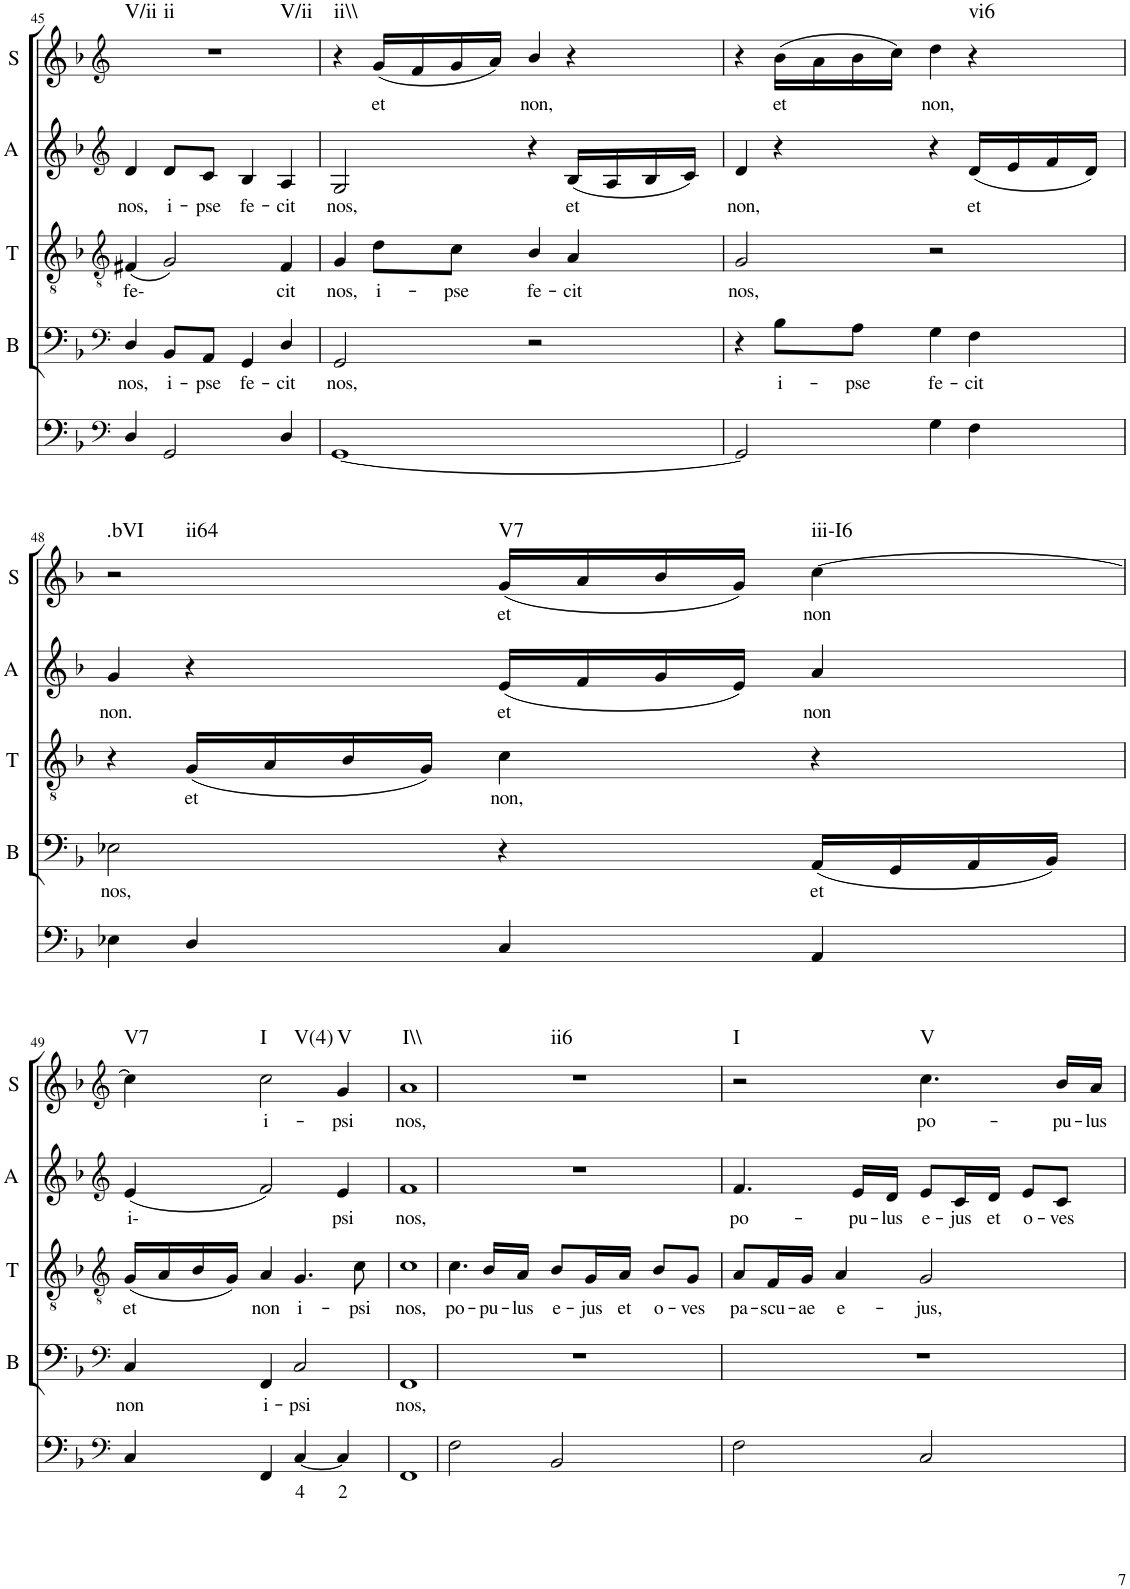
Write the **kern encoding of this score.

**kern	**text	**kern	**text	**kern	**text	**kern	**text	**kern	**text	**harte
*part5	*part5	*part4	*part4	*part3	*part3	*part2	*part2	*part1	*part1	*part1
*staff5	*staff5	*staff4	*staff4	*staff3	*staff3	*staff2	*staff2	*staff1	*staff1	*
*I"Continuo	*	*I"Bass	*	*I"Tenor	*	*I"Alto	*	*I"Soprano	*	*
*	*	*I'B	*	*I'T	*	*I'A	*	*I'S	*	*
!!LO:PB:g=z
*clefF4	*	*clefF4	*	*clefGv2	*	*clefG2	*	*clefG2	*	*
*k[b-]	*	*k[b-]	*	*k[b-]	*	*k[b-]	*	*k[b-]	*	*
*	*	*	*	*M4/4	*	*M4/4	*	*M4/4	*	*
=45	=45	=45	=45	=45	=45	=45	=45	=45	=45	=45
!	!	!	!LO:LY:b	!	!LO:LY:b	!	!LO:LY:b	!	!	!LO:H:n=1:kt=V/ii
!	!	!	!	!	!	!	!	!	!	!LO:H:n=2:kt=ii
!	!	!	!	!	!	!	!	!	!	!LO:H:n=3:kt=V/ii
4D/	.	4D/	nos,	(4F#X/	fe-	4d/	nos,	1r	.	N N N
!	!	!	!LO:LY:b	!	!	!	!LO:LY:b	!	!	!
2GG/	.	8BB-/L	i-	2G/)	.	8d/L	i-	.	.	.
!	!	!	!LO:LY:b	!	!	!	!LO:LY:b	!	!	!
.	.	8AA/J	pse	.	.	8c/J	pse	.	.	.
!	!	!	!LO:LY:b	!	!	!	!LO:LY:b	!	!	!
.	.	4GG/	fe-	.	.	4B-/	fe-	.	.	.
!	!	!	!LO:LY:b	!	!LO:LY:b	!	!LO:LY:b	!	!	!
4D/	.	4D/	cit	4F#/	cit	4A/	cit	.	.	.
=46	=46	=46	=46	=46	=46	=46	=46	=46	=46	=46
!	!	!	!LO:LY:b	!	!LO:LY:b	!	!LO:LY:b	!	!	!LO:H:kt=ii\\
[1GG	.	2GG/	nos,	4G/	nos,	2G/	nos,	4r	.	N
!	!	!	!	!	!LO:LY:b	!	!	!	!LO:LY:b	!
.	.	.	.	8d\L	i-	.	.	(16g/LL	et	.
.	.	.	.	.	.	.	.	16f/	.	.
!	!	!	!	!	!LO:LY:b	!	!	!	!	!
.	.	.	.	8c\J	pse	.	.	16g/	.	.
.	.	.	.	.	.	.	.	16a/JJ)	.	.
!	!	!	!	!	!LO:LY:b	!	!	!	!LO:LY:b	!
.	.	2r	.	4B-/	fe-	4r	.	4b-/	non,	.
!	!	!	!	!	!LO:LY:b	!	!LO:LY:b	!	!	!
.	.	.	.	4A/	cit	(16B-/LL	et	4r	.	.
.	.	.	.	.	.	16A/	.	.	.	.
.	.	.	.	.	.	16B-/	.	.	.	.
.	.	.	.	.	.	16c/JJ)	.	.	.	.
=47	=47	=47	=47	=47	=47	=47	=47	=47	=47	=47
!	!	!	!	!	!LO:LY:b	!	!LO:LY:b	!	!	!
2GG/]	.	4r	.	2G/	nos,	4d/	non,	4r	.	.
!	!	!	!LO:LY:b	!	!	!	!	!	!LO:LY:b	!
.	.	8B-\L	i-	.	.	4r	.	(16b-\LL	et	.
.	.	.	.	.	.	.	.	16a\	.	.
!	!	!	!LO:LY:b	!	!	!	!	!	!	!
.	.	8A\J	pse	.	.	.	.	16b-\	.	.
.	.	.	.	.	.	.	.	16cc\JJ)	.	.
!	!	!	!LO:LY:b	!	!	!	!	!	!LO:LY:b	!
4G\	.	4G\	fe-	2r	.	4r	.	4dd\	non,	.
!	!	!	!LO:LY:b	!	!	!	!LO:LY:b	!	!	!LO:H:kt=vi6
4F\	.	4F\	cit	.	.	(16d/LL	et	4r	.	N
.	.	.	.	.	.	16e/	.	.	.	.
.	.	.	.	.	.	16f/	.	.	.	.
.	.	.	.	.	.	16d/JJ)	.	.	.	.
!!LO:LB:g=z
=48	=48	=48	=48	=48	=48	=48	=48	=48	=48	=48
!	!	!	!LO:LY:b	!	!	!	!LO:LY:b	!	!	!LO:H:n=1:kt=.bVI
!	!	!	!	!	!	!	!	!	!	!LO:H:n=2:kt=ii64
4E-X\	.	2E-X\	nos,	4r	.	4g/	non.	2r	.	N N
!	!	!	!	!	!LO:LY:b	!	!	!	!	!
4D/	.	.	.	(16G/LL	et	4r	.	.	.	.
.	.	.	.	16A/	.	.	.	.	.	.
.	.	.	.	16B-/	.	.	.	.	.	.
.	.	.	.	16G/JJ)	.	.	.	.	.	.
!	!	!	!	!	!LO:LY:b	!	!LO:LY:b	!	!LO:LY:b	!LO:H:kt=V7
4C/	.	4r	.	4c\	non,	(16e/LL	et	(16g/LL	et	N
.	.	.	.	.	.	16f/	.	16a/	.	.
.	.	.	.	.	.	16g/	.	16b-/	.	.
.	.	.	.	.	.	16e/JJ)	.	16g/JJ)	.	.
!	!	!	!LO:LY:b	!	!	!	!LO:LY:b	!	!LO:LY:b	!LO:H:kt=iii-I6
4AA/	.	(16AA/LL	et	4r	.	4a/	non	[4cc\	non	N
.	.	16GG/	.	.	.	.	.	.	.	.
.	.	16AA/	.	.	.	.	.	.	.	.
.	.	16BB-/JJ)	.	.	.	.	.	.	.	.
!!LO:LB:g=z
=49	=49	=49	=49	=49	=49	=49	=49	=49	=49	=49
*clefF4	*	*clefF4	*	*clefGv2	*	*clefG2	*	*clefG2	*	*
!	!	!	!LO:LY:b	!	!LO:LY:b	!	!LO:LY:b	!	!	!LO:H:kt=V7
4C/	.	4C/	non	(16G/LL	et	(4e/	i-	4cc\]	.	N
.	.	.	.	16A/	.	.	.	.	.	.
.	.	.	.	16B-/	.	.	.	.	.	.
.	.	.	.	16G/JJ)	.	.	.	.	.	.
!	!	!	!LO:LY:b	!	!LO:LY:b	!	!	!	!LO:LY:b	!LO:H:n=1:kt=I
!	!	!	!	!	!	!	!	!	!	!LO:H:n=2:kt=V(4)
4FF/	.	4FF/	i-	4A/	non	2f/)	.	2cc\	i-	N N
!	!LO:LY:b	!	!LO:LY:b	!	!LO:LY:b	!	!	!	!	!
[4C/	4	2C/	psi	4.G/	i-	.	.	.	.	.
!	!LO:LY:b	!	!	!	!	!	!LO:LY:b	!	!LO:LY:b	!LO:H:kt=V
4C/]	2	.	.	.	.	4e/	psi	4g/	psi	N
!	!	!	!	!	!LO:LY:b	!	!	!	!	!
.	.	.	.	8c\	psi	.	.	.	.	.
=50	=50	=50	=50	=50	=50	=50	=50	=50	=50	=50
!	!	!	!LO:LY:b	!	!LO:LY:b	!	!LO:LY:b	!	!LO:LY:b	!LO:H:kt=I\\
1FF	.	1FF	nos,	1c	nos,	1f	nos,	1a	nos,	N
=51	=51	=51	=51	=51	=51	=51	=51	=51	=51	=51
!	!	!	!	!	!LO:LY:b	!	!	!	!	!LO:H:kt=ii6
2F\	.	1r	.	4.c\	po-	1r	.	1r	.	N
!	!	!	!	!	!LO:LY:b	!	!	!	!	!
.	.	.	.	16B-/LL	pu-	.	.	.	.	.
!	!	!	!	!	!LO:LY:b	!	!	!	!	!
.	.	.	.	16A/JJ	lus	.	.	.	.	.
!	!	!	!	!	!LO:LY:b	!	!	!	!	!
2BB-/	.	.	.	8B-/L	e-	.	.	.	.	.
!	!	!	!	!	!LO:LY:b	!	!	!	!	!
.	.	.	.	16G/L	jus	.	.	.	.	.
!	!	!	!	!	!LO:LY:b	!	!	!	!	!
.	.	.	.	16A/JJ	et	.	.	.	.	.
!	!	!	!	!	!LO:LY:b	!	!	!	!	!
.	.	.	.	8B-/L	o-	.	.	.	.	.
!	!	!	!	!	!LO:LY:b	!	!	!	!	!
.	.	.	.	8G/J	ves	.	.	.	.	.
=52	=52	=52	=52	=52	=52	=52	=52	=52	=52	=52
!	!	!	!	!	!LO:LY:b	!	!LO:LY:b	!	!	!LO:H:kt=I
2F\	.	1r	.	8A/L	pa-	4.f/	po-	2r	.	N
!	!	!	!	!	!LO:LY:b	!	!	!	!	!
.	.	.	.	16F/L	scu-	.	.	.	.	.
!	!	!	!	!	!LO:LY:b	!	!	!	!	!
.	.	.	.	16G/JJ	ae	.	.	.	.	.
!	!	!	!	!	!LO:LY:b	!	!	!	!	!
.	.	.	.	4A/	e-	.	.	.	.	.
!	!	!	!	!	!	!	!LO:LY:b	!	!	!
.	.	.	.	.	.	16e/LL	pu-	.	.	.
!	!	!	!	!	!	!	!LO:LY:b	!	!	!
.	.	.	.	.	.	16d/JJ	lus	.	.	.
!	!	!	!	!	!LO:LY:b	!	!LO:LY:b	!	!LO:LY:b	!LO:H:kt=V
2C/	.	.	.	2G/	jus,	8e/L	e-	4.cc\	po-	N
!	!	!	!	!	!	!	!LO:LY:b	!	!	!
.	.	.	.	.	.	16c/L	jus	.	.	.
!	!	!	!	!	!	!	!LO:LY:b	!	!	!
.	.	.	.	.	.	16d/JJ	et	.	.	.
!	!	!	!	!	!	!	!LO:LY:b	!	!	!
.	.	.	.	.	.	8e/L	o-	.	.	.
!	!	!	!	!	!	!	!LO:LY:b	!	!LO:LY:b	!
.	.	.	.	.	.	8c/J	ves	16b-/LL	pu-	.
!	!	!	!	!	!	!	!	!	!LO:LY:b	!
.	.	.	.	.	.	.	.	16a/JJ	lus	.
=	=	=	=	=	=	=	=	=	=	=
*-	*-	*-	*-	*-	*-	*-	*-	*-	*-	*-
